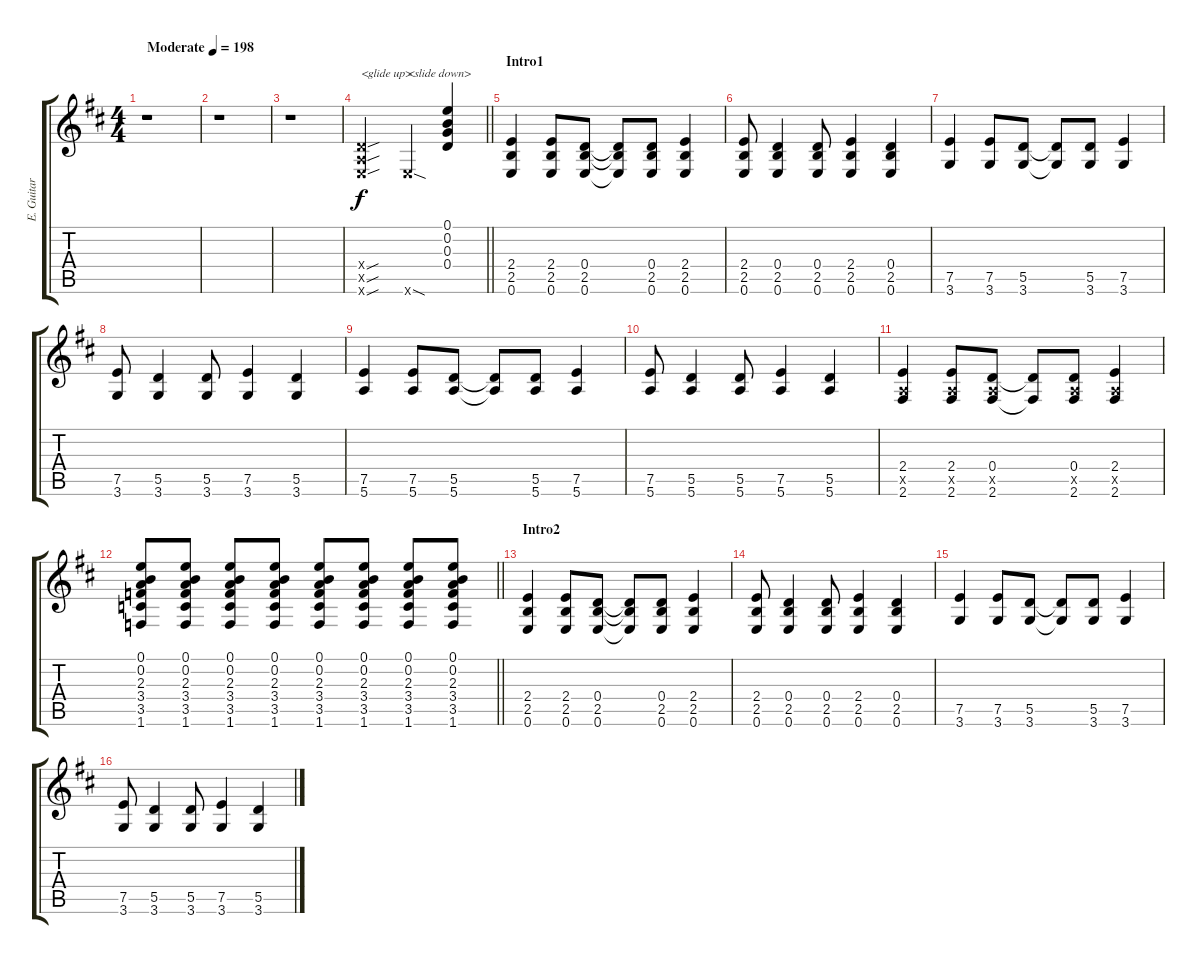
\track ("E. Guitar I" "E. Guitar ") {instrument overdrivenguitar}
\staff {score tabs}
\tuning (E4 B3 G3 D3 A2 E2) {hide}
\ts (4 4)
\tempo (198 "Moderate")
\clef g2
\ks d
r.1{dy f instrument overdrivenguitar} |
r.1 |
r.1 |
\barLineRight lightlight
(0.4{sou x} 0.5{sou x} 0.6{sou x}).2{txt "<glide up>"} 0.6{sod x}.4{txt "<slide down>"} (0.1 0.2 0.3 0.4).4 |
\section ("" "Intro1")
(2.4 2.5 0.6).4 (2.4 2.5 0.6).8 (0.4 2.5 0.6).8 (0.4{t} 2.5{t} 0.6{t}).8 (0.4 2.5 0.6).8 (2.4 2.5 0.6).4 |
(2.4 2.5 0.6).8 (0.4 2.5 0.6).4 (0.4 2.5 0.6).8 (2.4 2.5 0.6).4 (0.4 2.5 0.6).4 |
(7.5 3.6).4 (7.5 3.6).8 (5.5 3.6).8 (5.5{t} 3.6{t}).8 (5.5 3.6).8 (7.5 3.6).4 |
(7.5 3.6).8 (5.5 3.6).4 (5.5 3.6).8 (7.5 3.6).4 (5.5 3.6).4 |
(7.5 5.6).4 (7.5 5.6).8 (5.5 5.6).8 (5.5{t} 5.6{t}).8 (5.5 5.6).8 (7.5 5.6).4 |
(7.5 5.6).8 (5.5 5.6).4 (5.5 5.6).8 (7.5 5.6).4 (5.5 5.6).4 |
(2.4 0.5{x} 2.6).4 (2.4 0.5{x} 2.6).8 (0.4 0.5{x} 2.6).8 (0.4{t} 2.6{t}).8 (0.4 0.5{x} 2.6).8 (2.4 0.5{x} 2.6).4 |
\barLineRight lightlight
(0.1 0.2 2.3 3.4 3.5 1.6).8 (0.1 0.2 2.3 3.4 3.5 1.6).8 (0.1 0.2 2.3 3.4 3.5 1.6).8 (0.1 0.2 2.3 3.4 3.5 1.6).8 (0.1 0.2 2.3 3.4 3.5 1.6).8 (0.1 0.2 2.3 3.4 3.5 1.6).8 (0.1 0.2 2.3 3.4 3.5 1.6).8 (0.1 0.2 2.3 3.4 3.5 1.6).8 |
\section ("" "Intro2")
(2.4 2.5 0.6).4 (2.4 2.5 0.6).8 (0.4 2.5 0.6).8 (0.4{t} 2.5{t} 0.6{t}).8 (0.4 2.5 0.6).8 (2.4 2.5 0.6).4 |
(2.4 2.5 0.6).8 (0.4 2.5 0.6).4 (0.4 2.5 0.6).8 (2.4 2.5 0.6).4 (0.4 2.5 0.6).4 |
(7.5 3.6).4 (7.5 3.6).8 (5.5 3.6).8 (5.5{t} 3.6{t}).8 (5.5 3.6).8 (7.5 3.6).4 |
(7.5 3.6).8 (5.5 3.6).4 (5.5 3.6).8 (7.5 3.6).4 (5.5 3.6).4
